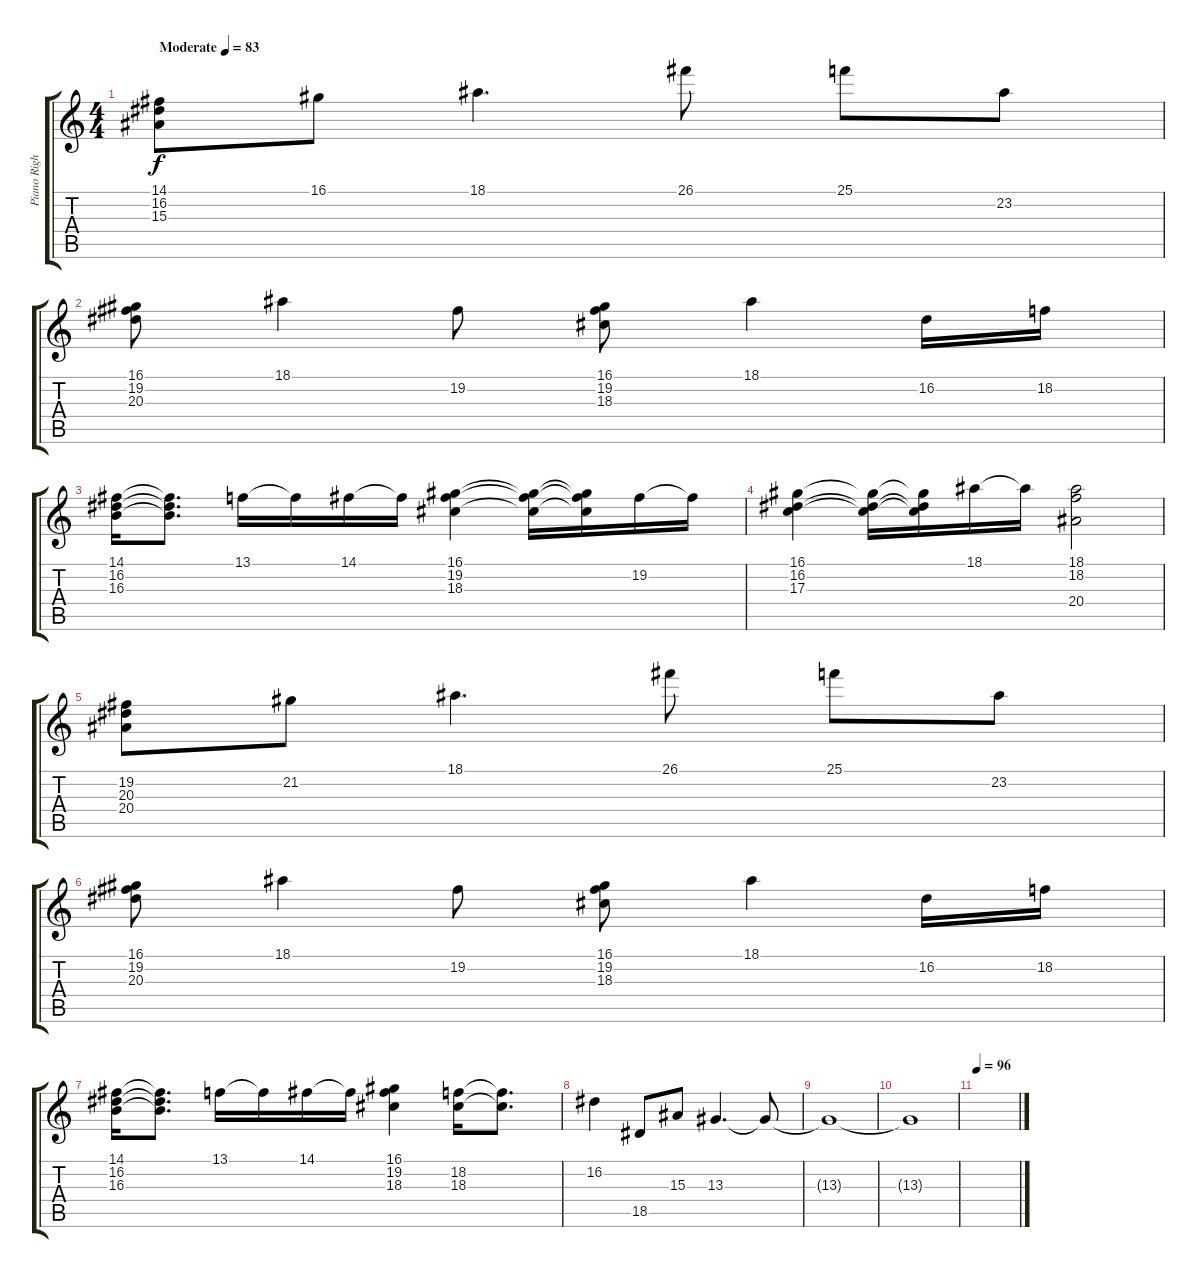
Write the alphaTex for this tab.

\track ("Piano Right Hand" "Piano Righ") {instrument brightacousticpiano}
\staff {score tabs}
\tuning (E4 B3 G3 D3 A2 E2) {hide}
\ts (4 4)
\tempo (83 "Moderate")
\clef g2
\ks c
(14.1 16.2 15.3).8{dy f instrument brightacousticpiano} 16.1.8 18.1.4{d} 26.1.8 25.1.8 23.2.8 |
(16.1 19.2 20.3).8 18.1.4 19.2.8 (16.1 19.2 18.3).8 18.1.4 16.2.16 18.2.16 |
(14.1 16.2 16.3).16 (14.1{t} 16.2{t} 16.3{t}).8{d} 13.1.16 13.1{t}.16 14.1.16 14.1{t}.16 (16.1 19.2 18.3).4 (16.1{t} 19.2{t} 18.3{t}).16 (16.1{t} 19.2{t} 18.3{t}).16 19.2.16 19.2{t}.16 |
(16.1 16.2 17.3).4 (16.1{t} 16.2{t} 17.3{t}).16 (16.1{t} 16.2{t} 17.3{t}).16 18.1.16 18.1{t}.16 (18.1 18.2 20.4).2 |
(19.2 20.3 20.4).8 21.2.8 18.1.4{d} 26.1.8 25.1.8 23.2.8 |
(16.1 19.2 20.3).8 18.1.4 19.2.8 (16.1 19.2 18.3).8 18.1.4 16.2.16 18.2.16 |
(14.1 16.2 16.3).16 (14.1{t} 16.2{t} 16.3{t}).8{d} 13.1.16 13.1{t}.16 14.1.16 14.1{t}.16 (16.1 19.2 18.3).4 (18.2 18.3).16 (18.2{t} 18.3{t}).8{d} |
16.2.4 18.5.8 15.3.8 13.3.4{d} 13.3{t}.8 |
13.3{t}.1 |
13.3{t}.1 |
\tempo 96
